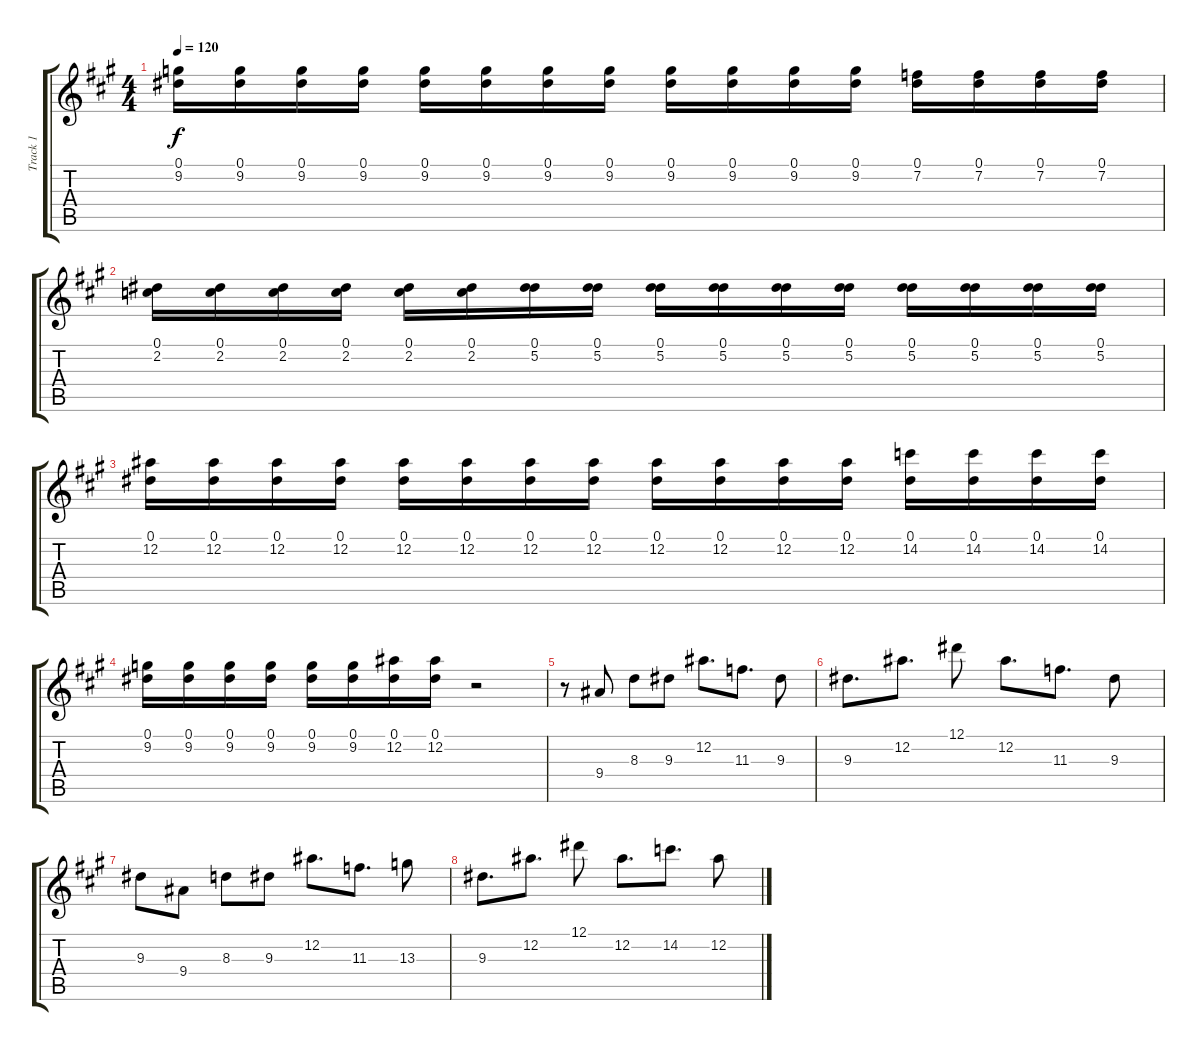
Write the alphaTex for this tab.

\track ("Track 1" "Track 1") {instrument distortionguitar}
\staff {score tabs}
\tuning (Eb4 Bb3 Gb3 Db3 Ab2 Eb2) {hide}
\ts (4 4)
\tempo 120
\clef g2
\ks a
(0.1 9.2).16{dy f} (0.1 9.2).16 (0.1 9.2).16 (0.1 9.2).16 (0.1 9.2).16 (0.1 9.2).16 (0.1 9.2).16 (0.1 9.2).16 (0.1 9.2).16 (0.1 9.2).16 (0.1 9.2).16 (0.1 9.2).16 (0.1 7.2).16 (0.1 7.2).16 (0.1 7.2).16 (0.1 7.2).16 |
(0.1 2.2).16 (0.1 2.2).16 (0.1 2.2).16 (0.1 2.2).16 (0.1 2.2).16 (0.1 2.2).16 (0.1 5.2).16 (0.1 5.2).16 (0.1 5.2).16 (0.1 5.2).16 (0.1 5.2).16 (0.1 5.2).16 (0.1 5.2).16 (0.1 5.2).16 (0.1 5.2).16 (0.1 5.2).16 |
(0.1 12.2).16 (0.1 12.2).16 (0.1 12.2).16 (0.1 12.2).16 (0.1 12.2).16 (0.1 12.2).16 (0.1 12.2).16 (0.1 12.2).16 (0.1 12.2).16 (0.1 12.2).16 (0.1 12.2).16 (0.1 12.2).16 (0.1 14.2).16 (0.1 14.2).16 (0.1 14.2).16 (0.1 14.2).16 |
(0.1 9.2).16 (0.1 9.2).16 (0.1 9.2).16 (0.1 9.2).16 (0.1 9.2).16 (0.1 9.2).16 (0.1 12.2).16 (0.1 12.2).16 r.2 |
r.8 9.4.8 8.3.8 9.3.8 12.2.8{d} 11.3.8{d} 9.3.8 |
9.3.8{d} 12.2.8{d} 12.1.8 12.2.8{d} 11.3.8{d} 9.3.8 |
9.3.8 9.4.8 8.3.8 9.3.8 12.2.8{d} 11.3.8{d} 13.3.8 |
9.3.8{d} 12.2.8{d} 12.1.8 12.2.8{d} 14.2.8{d} 12.2.8
